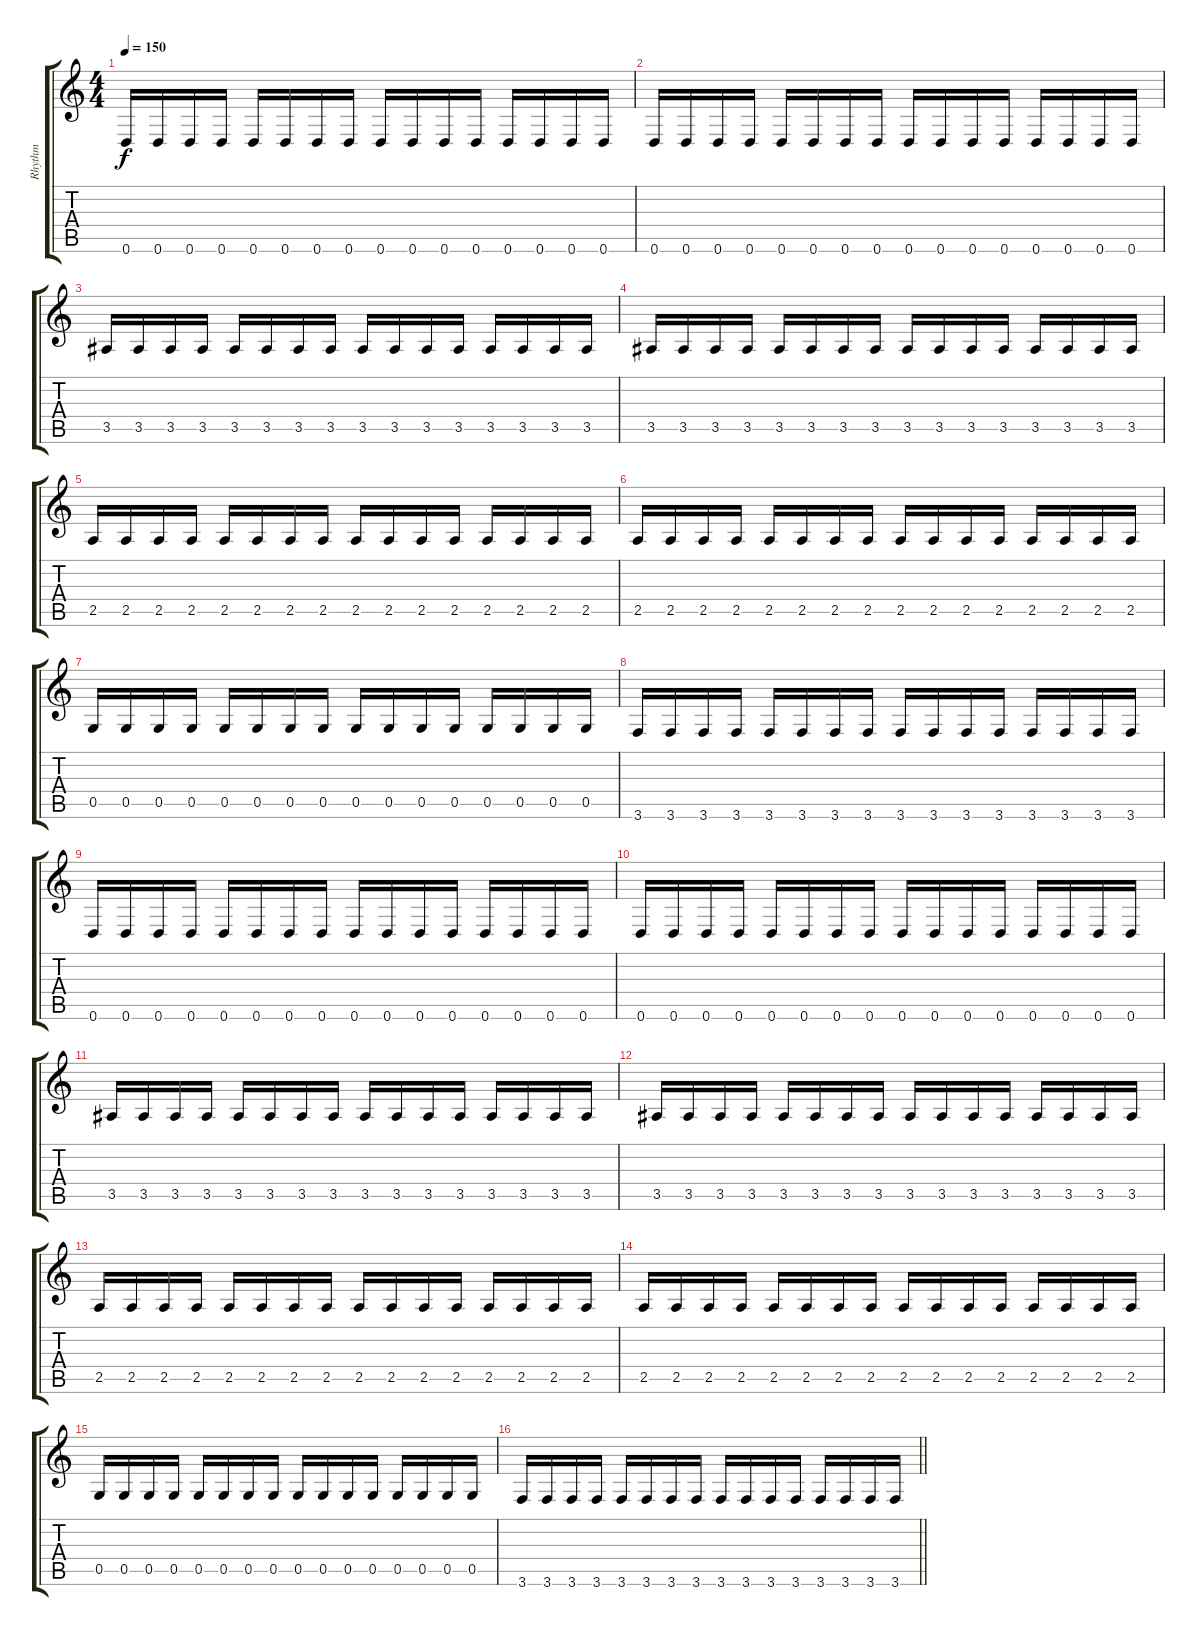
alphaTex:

\track ("Rhythm" "Rhythm") {instrument distortionguitar}
\staff {score tabs}
\tuning (D4 A3 F3 C3 G2 D2) {hide}
\ts (4 4)
\tempo 150
\clef g2
\ks c
0.6.16{dy f} 0.6.16 0.6.16 0.6.16 0.6.16 0.6.16 0.6.16 0.6.16 0.6.16 0.6.16 0.6.16 0.6.16 0.6.16 0.6.16 0.6.16 0.6.16 |
0.6.16 0.6.16 0.6.16 0.6.16 0.6.16 0.6.16 0.6.16 0.6.16 0.6.16 0.6.16 0.6.16 0.6.16 0.6.16 0.6.16 0.6.16 0.6.16 |
3.5.16 3.5.16 3.5.16 3.5.16 3.5.16 3.5.16 3.5.16 3.5.16 3.5.16 3.5.16 3.5.16 3.5.16 3.5.16 3.5.16 3.5.16 3.5.16 |
3.5.16 3.5.16 3.5.16 3.5.16 3.5.16 3.5.16 3.5.16 3.5.16 3.5.16 3.5.16 3.5.16 3.5.16 3.5.16 3.5.16 3.5.16 3.5.16 |
2.5.16 2.5.16 2.5.16 2.5.16 2.5.16 2.5.16 2.5.16 2.5.16 2.5.16 2.5.16 2.5.16 2.5.16 2.5.16 2.5.16 2.5.16 2.5.16 |
2.5.16 2.5.16 2.5.16 2.5.16 2.5.16 2.5.16 2.5.16 2.5.16 2.5.16 2.5.16 2.5.16 2.5.16 2.5.16 2.5.16 2.5.16 2.5.16 |
0.5.16 0.5.16 0.5.16 0.5.16 0.5.16 0.5.16 0.5.16 0.5.16 0.5.16 0.5.16 0.5.16 0.5.16 0.5.16 0.5.16 0.5.16 0.5.16 |
3.6.16 3.6.16 3.6.16 3.6.16 3.6.16 3.6.16 3.6.16 3.6.16 3.6.16 3.6.16 3.6.16 3.6.16 3.6.16 3.6.16 3.6.16 3.6.16 |
0.6.16 0.6.16 0.6.16 0.6.16 0.6.16 0.6.16 0.6.16 0.6.16 0.6.16 0.6.16 0.6.16 0.6.16 0.6.16 0.6.16 0.6.16 0.6.16 |
0.6.16 0.6.16 0.6.16 0.6.16 0.6.16 0.6.16 0.6.16 0.6.16 0.6.16 0.6.16 0.6.16 0.6.16 0.6.16 0.6.16 0.6.16 0.6.16 |
3.5.16 3.5.16 3.5.16 3.5.16 3.5.16 3.5.16 3.5.16 3.5.16 3.5.16 3.5.16 3.5.16 3.5.16 3.5.16 3.5.16 3.5.16 3.5.16 |
3.5.16 3.5.16 3.5.16 3.5.16 3.5.16 3.5.16 3.5.16 3.5.16 3.5.16 3.5.16 3.5.16 3.5.16 3.5.16 3.5.16 3.5.16 3.5.16 |
2.5.16 2.5.16 2.5.16 2.5.16 2.5.16 2.5.16 2.5.16 2.5.16 2.5.16 2.5.16 2.5.16 2.5.16 2.5.16 2.5.16 2.5.16 2.5.16 |
2.5.16 2.5.16 2.5.16 2.5.16 2.5.16 2.5.16 2.5.16 2.5.16 2.5.16 2.5.16 2.5.16 2.5.16 2.5.16 2.5.16 2.5.16 2.5.16 |
0.5.16 0.5.16 0.5.16 0.5.16 0.5.16 0.5.16 0.5.16 0.5.16 0.5.16 0.5.16 0.5.16 0.5.16 0.5.16 0.5.16 0.5.16 0.5.16 |
\barLineRight lightlight
3.6.16 3.6.16 3.6.16 3.6.16 3.6.16 3.6.16 3.6.16 3.6.16 3.6.16 3.6.16 3.6.16 3.6.16 3.6.16 3.6.16 3.6.16 3.6.16
